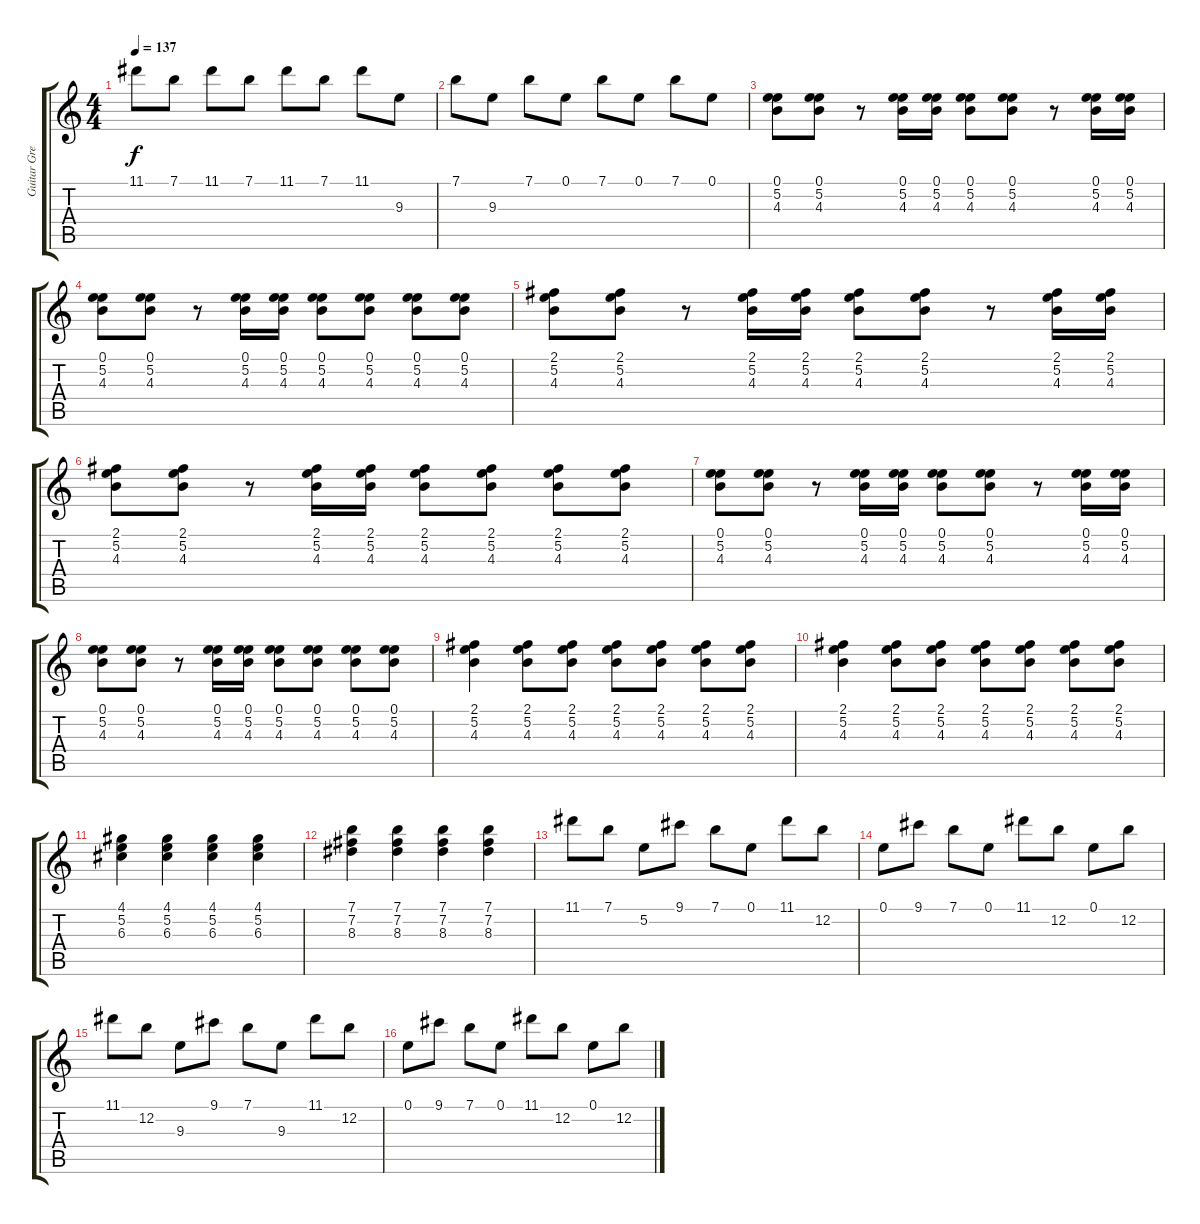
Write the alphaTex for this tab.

\track ("Guitar Green" "Guitar Gre") {instrument acousticguitarsteel}
\staff {score tabs}
\tuning (E4 B3 G3 D3 A2 E2) {hide}
\ts (4 4)
\tempo 137
\clef g2
\ks c
11.1.8{dy f} 7.1.8 11.1.8 7.1.8 11.1.8 7.1.8 11.1.8 9.3.8 |
7.1.8 9.3.8 7.1.8 0.1.8 7.1.8 0.1.8 7.1.8 0.1.8 |
(0.1 5.2 4.3).8 (0.1 5.2 4.3).8 r.8 (0.1 5.2 4.3).16 (0.1 5.2 4.3).16 (0.1 5.2 4.3).8 (0.1 5.2 4.3).8 r.8 (0.1 5.2 4.3).16 (0.1 5.2 4.3).16 |
(0.1 5.2 4.3).8 (0.1 5.2 4.3).8 r.8 (0.1 5.2 4.3).16 (0.1 5.2 4.3).16 (0.1 5.2 4.3).8 (0.1 5.2 4.3).8 (0.1 5.2 4.3).8 (0.1 5.2 4.3).8 |
(2.1 5.2 4.3).8 (2.1 5.2 4.3).8 r.8 (2.1 5.2 4.3).16 (2.1 5.2 4.3).16 (2.1 5.2 4.3).8 (2.1 5.2 4.3).8 r.8 (2.1 5.2 4.3).16 (2.1 5.2 4.3).16 |
(2.1 5.2 4.3).8 (2.1 5.2 4.3).8 r.8 (2.1 5.2 4.3).16 (2.1 5.2 4.3).16 (2.1 5.2 4.3).8 (2.1 5.2 4.3).8 (2.1 5.2 4.3).8 (2.1 5.2 4.3).8 |
(0.1 5.2 4.3).8 (0.1 5.2 4.3).8 r.8 (0.1 5.2 4.3).16 (0.1 5.2 4.3).16 (0.1 5.2 4.3).8 (0.1 5.2 4.3).8 r.8 (0.1 5.2 4.3).16 (0.1 5.2 4.3).16 |
(0.1 5.2 4.3).8 (0.1 5.2 4.3).8 r.8 (0.1 5.2 4.3).16 (0.1 5.2 4.3).16 (0.1 5.2 4.3).8 (0.1 5.2 4.3).8 (0.1 5.2 4.3).8 (0.1 5.2 4.3).8 |
(2.1 5.2 4.3).4 (2.1 5.2 4.3).8 (2.1 5.2 4.3).8 (2.1 5.2 4.3).8 (2.1 5.2 4.3).8 (2.1 5.2 4.3).8 (2.1 5.2 4.3).8 |
(2.1 5.2 4.3).4 (2.1 5.2 4.3).8 (2.1 5.2 4.3).8 (2.1 5.2 4.3).8 (2.1 5.2 4.3).8 (2.1 5.2 4.3).8 (2.1 5.2 4.3).8 |
(4.1 5.2 6.3).4 (4.1 5.2 6.3).4 (4.1 5.2 6.3).4 (4.1 5.2 6.3).4 |
(7.1 7.2 8.3).4 (7.1 7.2 8.3).4 (7.1 7.2 8.3).4 (7.1 7.2 8.3).4 |
11.1.8 7.1.8 5.2.8 9.1.8 7.1.8 0.1.8 11.1.8 12.2.8 |
0.1.8 9.1.8 7.1.8 0.1.8 11.1.8 12.2.8 0.1.8 12.2.8 |
11.1.8 12.2.8 9.3.8 9.1.8 7.1.8 9.3.8 11.1.8 12.2.8 |
0.1.8 9.1.8 7.1.8 0.1.8 11.1.8 12.2.8 0.1.8 12.2.8
